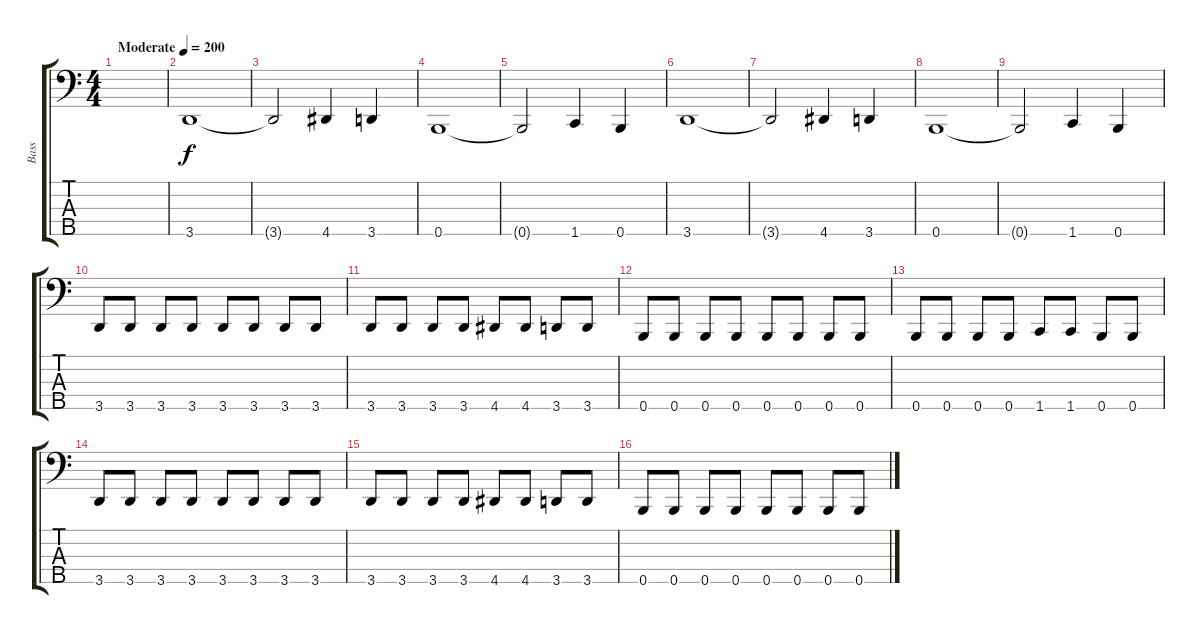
\track ("Bass" "Bass") {instrument electricbasspick}
\staff {score tabs}
\tuning (G2 D2 A1 E1 B0) {hide}
\ts (4 4)
\tempo (200 "Moderate")
\clef f4
\ks c
|
3.5.1 |
3.5{t}.2 4.5.4 3.5.4 |
0.5.1 |
0.5{t}.2 1.5.4 0.5.4 |
3.5.1 |
3.5{t}.2 4.5.4 3.5.4 |
0.5.1 |
0.5{t}.2 1.5.4 0.5.4 |
3.5.8 3.5.8 3.5.8 3.5.8 3.5.8 3.5.8 3.5.8 3.5.8 |
3.5.8 3.5.8 3.5.8 3.5.8 4.5.8 4.5.8 3.5.8 3.5.8 |
0.5.8 0.5.8 0.5.8 0.5.8 0.5.8 0.5.8 0.5.8 0.5.8 |
0.5.8 0.5.8 0.5.8 0.5.8 1.5.8 1.5.8 0.5.8 0.5.8 |
3.5.8 3.5.8 3.5.8 3.5.8 3.5.8 3.5.8 3.5.8 3.5.8 |
3.5.8 3.5.8 3.5.8 3.5.8 4.5.8 4.5.8 3.5.8 3.5.8 |
0.5.8 0.5.8 0.5.8 0.5.8 0.5.8 0.5.8 0.5.8 0.5.8
